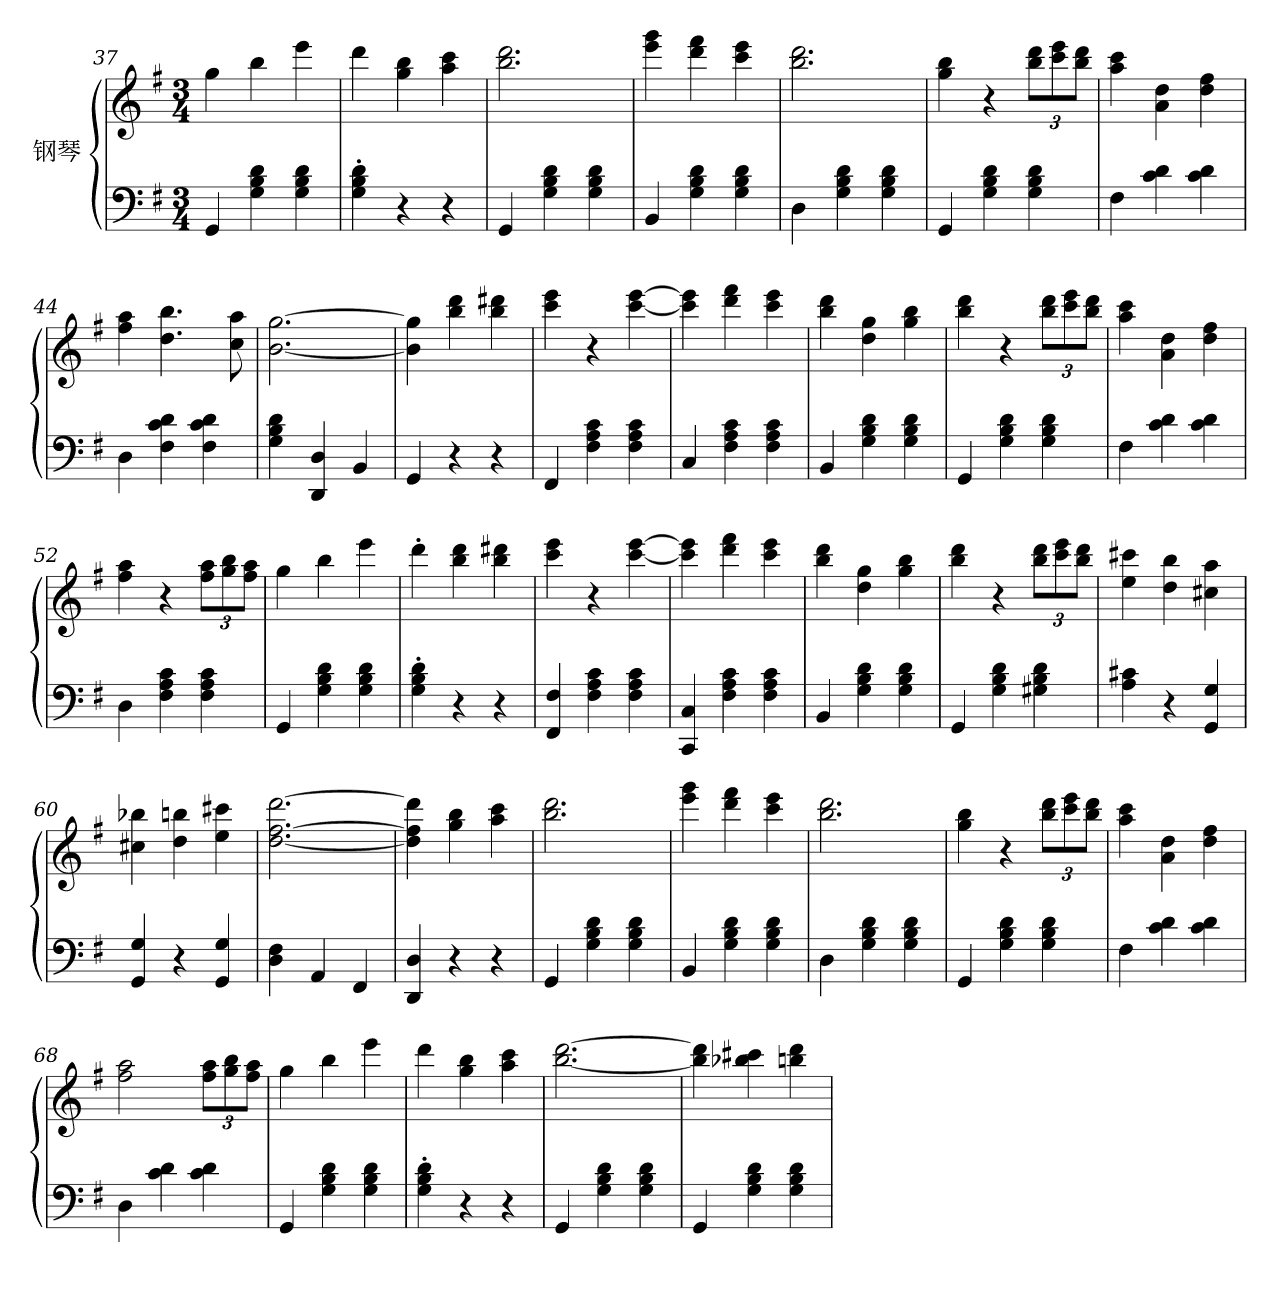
**kern	**kern
*part2	*part1
*staff2	*staff1
*I"钢琴	*I"钢琴
!!LO:LB:g=z
*clefF4	*clefG2
*k[f#]	*k[f#]
*M3/4	*M3/4
=37	=37
4GG/	4gg\
4G\ 4B\ 4d\	4bb\
4G\ 4B\ 4d\	4eee\
=38	=38
4G\' 4B\' 4d\'	4ddd\
4r	4gg\ 4bb\
4r	4aa\ 4ccc\
=39	=39
4GG/	2.bb\ 2.ddd\
4G\ 4B\ 4d\	.
4G\ 4B\ 4d\	.
=40	=40
4BB/	4eee\ 4ggg\
4G\ 4B\ 4d\	4ddd\ 4fff#\
4G\ 4B\ 4d\	4ccc\ 4eee\
=41	=41
4D\	2.bb\ 2.ddd\
4G\ 4B\ 4d\	.
4G\ 4B\ 4d\	.
=42	=42
4GG/	4gg\ 4bb\
4G\ 4B\ 4d\	4r
*	*Xbrackettup
4G\ 4B\ 4d\	12bb\ 12ddd\L
.	12ccc\ 12eee\
.	12bb\ 12ddd\J
=43	=43
4F#\	4aa\ 4ccc\
4c\ 4d\	4a\ 4dd\
4c\ 4d\	4dd\ 4ff#\
=44	=44
4D\	4ff#\ 4aa\
4F#\ 4c\ 4d\	4.dd\ 4.bb\
4F#\ 4c\ 4d\	.
.	8cc\ 8aa\
!!LO:LB:g=z
=45	=45
4G\ 4B\ 4d\	[2.b\ [2.gg\
4DD/ 4D/	.
4BB/	.
=46	=46
4GG/	4b\] 4gg\]
4r	4bb\ 4ddd\
4r	4bb\ 4ddd#X\
=47	=47
4FF#/	4ccc\ 4eee\
4F#\ 4A\ 4c\	4r
4F#\ 4A\ 4c\	[4ccc\ [4eee\
=48	=48
4C/	4ccc\] 4eee\]
4F#\ 4A\ 4c\	4ddd\ 4fff#\
4F#\ 4A\ 4c\	4ccc\ 4eee\
=49	=49
4BB/	4bb\ 4ddd\
4G\ 4B\ 4d\	4dd\ 4gg\
4G\ 4B\ 4d\	4gg\ 4bb\
=50	=50
4GG/	4bb\ 4ddd\
4G\ 4B\ 4d\	4r
4G\ 4B\ 4d\	12bb\ 12ddd\L
.	12ccc\ 12eee\
.	12bb\ 12ddd\J
=51	=51
4F#\	4aa\ 4ccc\
4c\ 4d\	4a\ 4dd\
4c\ 4d\	4dd\ 4ff#\
!!LO:LB:g=z
=52	=52
4D\	4ff#\ 4aa\
4F#\ 4A\ 4c\	4r
4F#\ 4A\ 4c\	12ff#\ 12aa\L
.	12gg\ 12bb\
.	12ff#\ 12aa\J
=53	=53
4GG/	4gg\
4G\ 4B\ 4d\	4bb\
4G\ 4B\ 4d\	4eee\
=54	=54
4G\' 4B\' 4d\'	4ddd'\
4r	4bb\ 4ddd\
4r	4bb\ 4ddd#X\
=55	=55
4FF#/ 4F#/	4ccc\ 4eee\
4F#\ 4A\ 4c\	4r
4F#\ 4A\ 4c\	[4ccc\ [4eee\
=56	=56
4CC/ 4C/	4ccc\] 4eee\]
4F#\ 4A\ 4c\	4ddd\ 4fff#\
4F#\ 4A\ 4c\	4ccc\ 4eee\
=57	=57
4BB/	4bb\ 4ddd\
4G\ 4B\ 4d\	4dd\ 4gg\
4G\ 4B\ 4d\	4gg\ 4bb\
=58	=58
4GG/	4bb\ 4ddd\
4G\ 4B\ 4d\	4r
4G#X\ 4B\ 4d\	12bb\ 12ddd\L
.	12ccc\ 12eee\
.	12bb\ 12ddd\J
!!LO:LB:g=z
=59	=59
4A\ 4c#X\	4ee\ 4ccc#X\
4r	4dd\ 4bb\
4GG/ 4G/	4cc#X\ 4aa\
=60	=60
4GG/ 4G/	4cc#X\ 4bb-X\
4r	4dd\ 4bbn\
4GG/ 4G/	4ee\ 4ccc#X\
=61	=61
4D\ 4F#\	[2.dd\ [2.ff#\ [2.ddd\
4AA/	.
4FF#/	.
=62	=62
4DD/ 4D/	4dd\] 4ff#\] 4ddd\]
4r	4gg\ 4bb\
4r	4aa\ 4ccc\
=63	=63
4GG/	2.bb\ 2.ddd\
4G\ 4B\ 4d\	.
4G\ 4B\ 4d\	.
=64	=64
4BB/	4eee\ 4ggg\
4G\ 4B\ 4d\	4ddd\ 4fff#\
4G\ 4B\ 4d\	4ccc\ 4eee\
=65	=65
4D\	2.bb\ 2.ddd\
4G\ 4B\ 4d\	.
4G\ 4B\ 4d\	.
=66	=66
4GG/	4gg\ 4bb\
4G\ 4B\ 4d\	4r
4G\ 4B\ 4d\	12bb\ 12ddd\L
.	12ccc\ 12eee\
.	12bb\ 12ddd\J
!!LO:PB:g=z
=67	=67
4F#\	4aa\ 4ccc\
4c\ 4d\	4a\ 4dd\
4c\ 4d\	4dd\ 4ff#\
=68	=68
4D\	2ff#\ 2aa\
4c\ 4d\	.
4c\ 4d\	12ff#\ 12aa\L
.	12gg\ 12bb\
.	12ff#\ 12aa\J
=69	=69
4GG/	4gg\
4G\ 4B\ 4d\	4bb\
4G\ 4B\ 4d\	4eee\
=70	=70
4G\' 4B\' 4d\'	4ddd\
4r	4gg\ 4bb\
4r	4aa\ 4ccc\
=71	=71
4GG/	[2.bb\ [2.ddd\
4G\ 4B\ 4d\	.
4G\ 4B\ 4d\	.
=72	=72
4GG/	4bb\] 4ddd\]
4G\ 4B\ 4d\	4bb-X\ 4ccc#X\
4G\ 4B\ 4d\	4bbn\ 4ddd\
=	=
*-	*-
